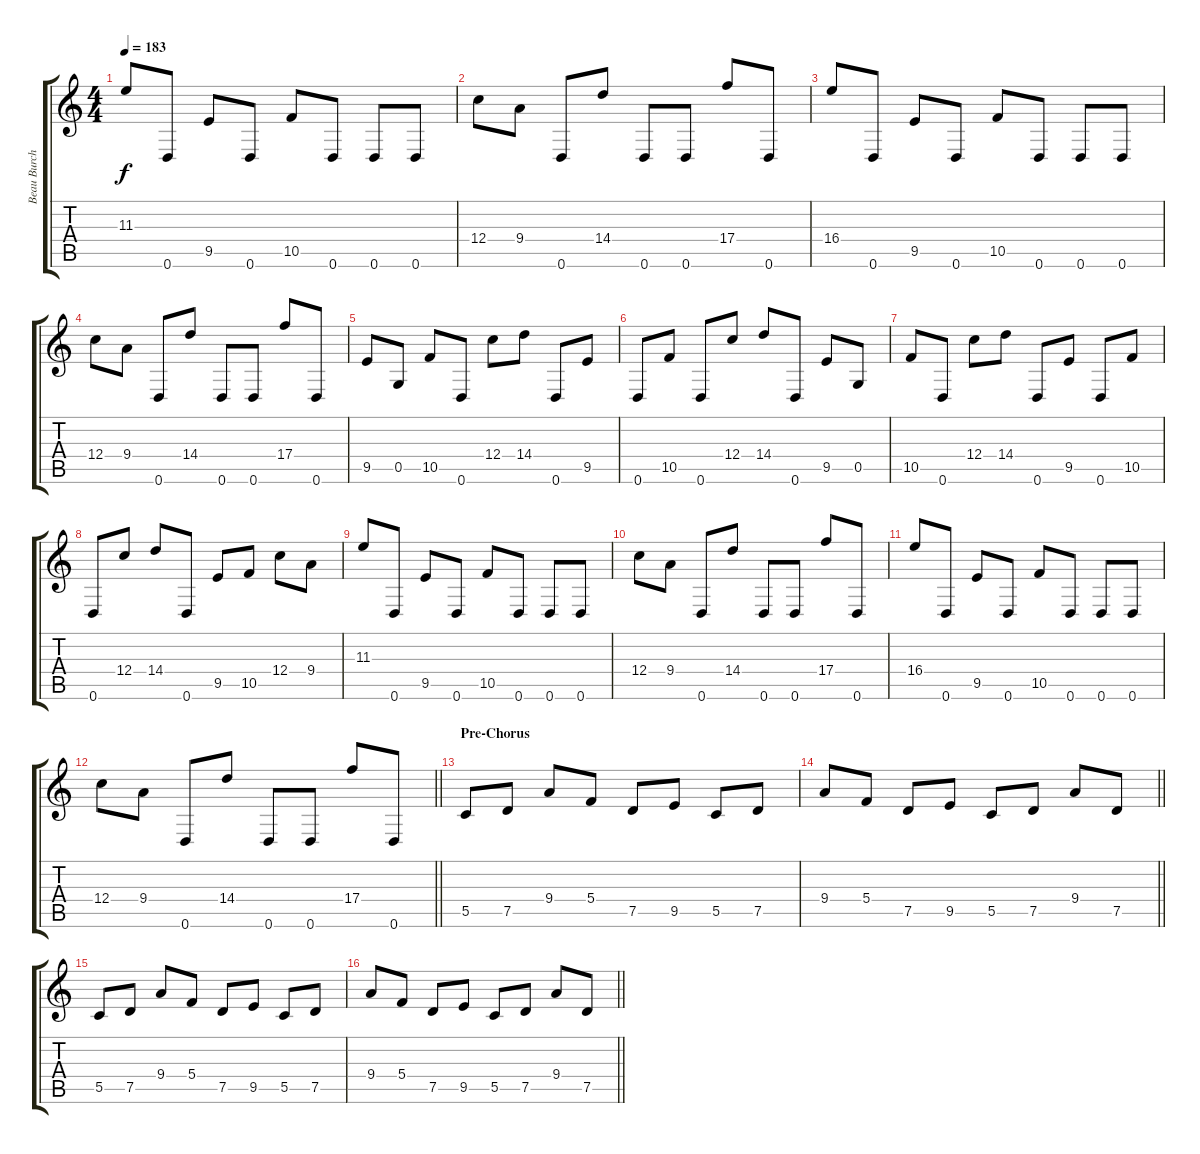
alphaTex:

\track ("Beau Burchell" "Beau Burch") {instrument distortionguitar}
\staff {score tabs}
\tuning (D4 A3 F3 C3 G2 D2) {hide}
\ts (4 4)
\tempo 183
\clef g2
\ks c
11.3.8{dy f} 0.6.8 9.5.8 0.6.8 10.5.8 0.6.8 0.6.8 0.6.8 |
12.4.8 9.4.8 0.6.8 14.4.8 0.6.8 0.6.8 17.4.8 0.6.8 |
16.4.8 0.6.8 9.5.8 0.6.8 10.5.8 0.6.8 0.6.8 0.6.8 |
12.4.8 9.4.8 0.6.8 14.4.8 0.6.8 0.6.8 17.4.8 0.6.8 |
9.5.8 0.5.8 10.5.8 0.6.8 12.4.8 14.4.8 0.6.8 9.5.8 |
0.6.8 10.5.8 0.6.8 12.4.8 14.4.8 0.6.8 9.5.8 0.5.8 |
10.5.8 0.6.8 12.4.8 14.4.8 0.6.8 9.5.8 0.6.8 10.5.8 |
0.6.8 12.4.8 14.4.8 0.6.8 9.5.8 10.5.8 12.4.8 9.4.8 |
11.3.8 0.6.8 9.5.8 0.6.8 10.5.8 0.6.8 0.6.8 0.6.8 |
12.4.8 9.4.8 0.6.8 14.4.8 0.6.8 0.6.8 17.4.8 0.6.8 |
16.4.8 0.6.8 9.5.8 0.6.8 10.5.8 0.6.8 0.6.8 0.6.8 |
\barLineRight lightlight
12.4.8 9.4.8 0.6.8 14.4.8 0.6.8 0.6.8 17.4.8 0.6.8 |
\section ("" "Pre-Chorus")
5.5.8 7.5.8 9.4.8 5.4.8 7.5.8 9.5.8 5.5.8 7.5.8 |
\barLineRight lightlight
9.4.8 5.4.8 7.5.8 9.5.8 5.5.8 7.5.8 9.4.8 7.5.8 |
5.5.8 7.5.8 9.4.8 5.4.8 7.5.8 9.5.8 5.5.8 7.5.8 |
\barLineRight lightlight
9.4.8 5.4.8 7.5.8 9.5.8 5.5.8 7.5.8 9.4.8 7.5.8
